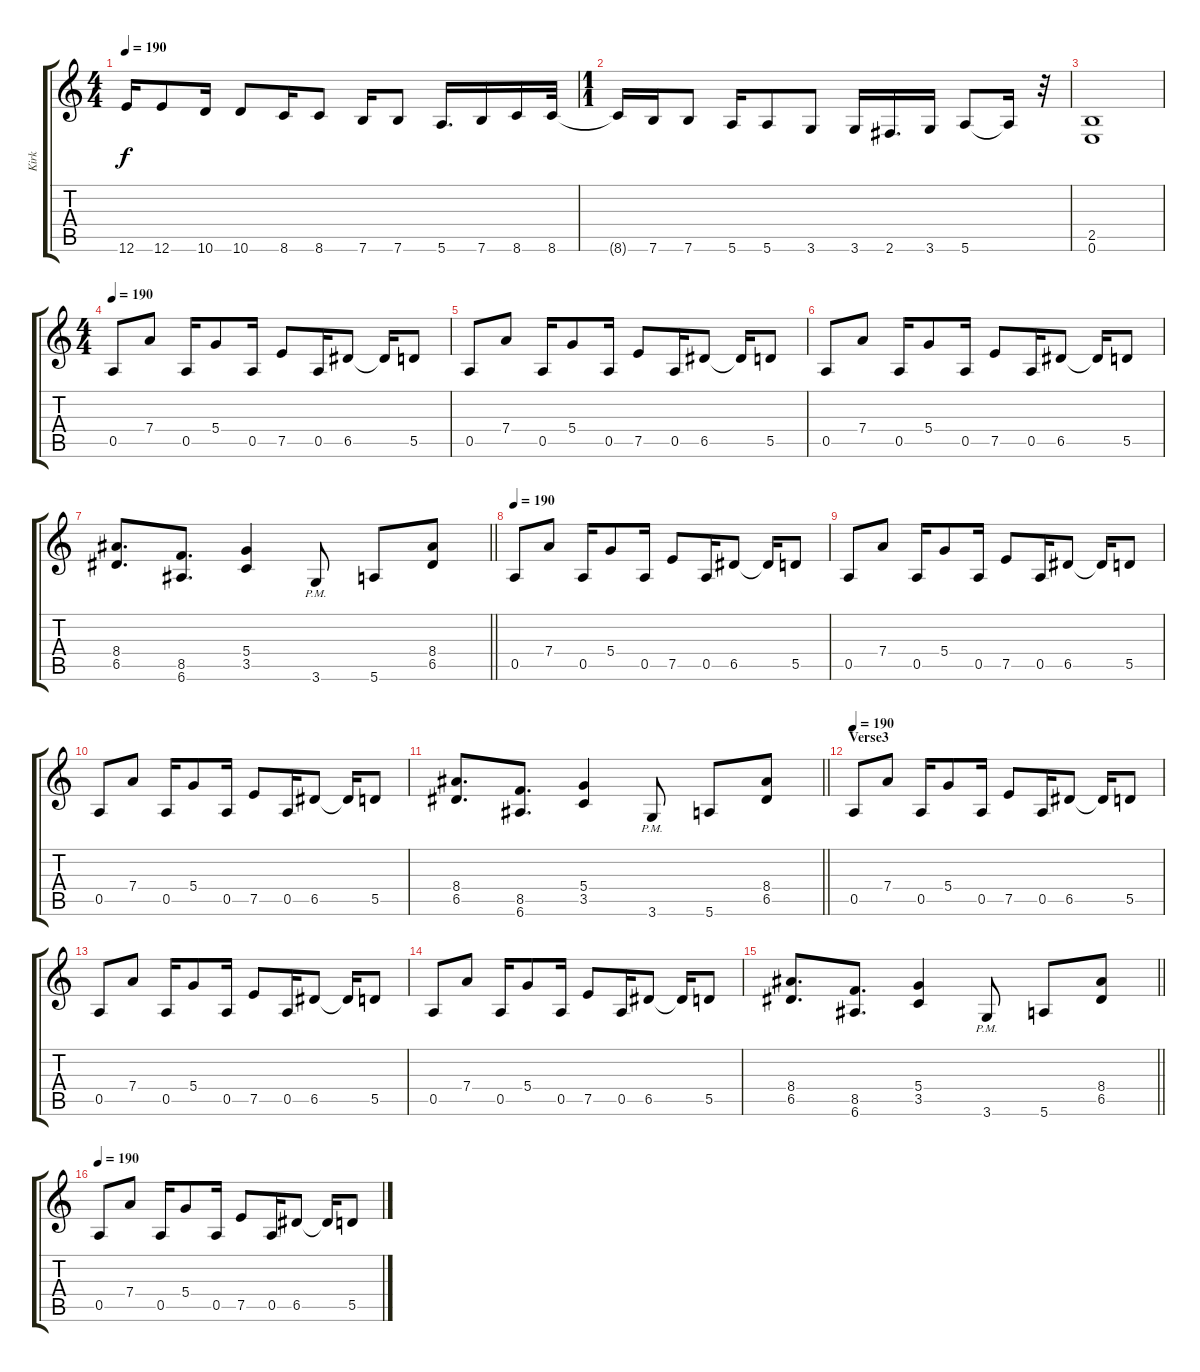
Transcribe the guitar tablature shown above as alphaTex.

\track ("Kirk" "Kirk") {instrument distortionguitar}
\staff {score tabs}
\tuning (E4 B3 G3 D3 A2 E2) {hide}
\ts (4 4)
\tempo 190
\clef g2
\ks c
12.6.16{dy f} 12.6.8 10.6.16 10.6.8 8.6.16 8.6.8 7.6.16 7.6.8 5.6.16{d} 7.6.16 8.6.16 8.6.32 |
\ts (1 1)
8.6{t}.16 7.6.16 7.6.8 5.6.16 5.6.8 3.6.8 3.6.16 2.6.16{d} 3.6.16 5.6.8 5.6{t}.16 r.32 |
(2.5 0.6).1 |
\ts (4 4)
\tempo 190
0.5.8 7.4.8 0.5.16 5.4.8 0.5.16 7.5.8 0.5.16 6.5.8 6.5{t}.16 5.5.8 |
0.5.8 7.4.8 0.5.16 5.4.8 0.5.16 7.5.8 0.5.16 6.5.8 6.5{t}.16 5.5.8 |
0.5.8 7.4.8 0.5.16 5.4.8 0.5.16 7.5.8 0.5.16 6.5.8 6.5{t}.16 5.5.8 |
\barLineRight lightlight
(8.4 6.5).8{d} (8.5 6.6).8{d} (5.4 3.5).4 3.6{pm}.8 5.6.8 (8.4 6.5).8 |
\tempo 190
0.5.8 7.4.8 0.5.16 5.4.8 0.5.16 7.5.8 0.5.16 6.5.8 6.5{t}.16 5.5.8 |
0.5.8 7.4.8 0.5.16 5.4.8 0.5.16 7.5.8 0.5.16 6.5.8 6.5{t}.16 5.5.8 |
0.5.8 7.4.8 0.5.16 5.4.8 0.5.16 7.5.8 0.5.16 6.5.8 6.5{t}.16 5.5.8 |
\barLineRight lightlight
(8.4 6.5).8{d} (8.5 6.6).8{d} (5.4 3.5).4 3.6{pm}.8 5.6.8 (8.4 6.5).8 |
\section ("" "Verse3")
\tempo 190
0.5.8 7.4.8 0.5.16 5.4.8 0.5.16 7.5.8 0.5.16 6.5.8 6.5{t}.16 5.5.8 |
0.5.8 7.4.8 0.5.16 5.4.8 0.5.16 7.5.8 0.5.16 6.5.8 6.5{t}.16 5.5.8 |
0.5.8 7.4.8 0.5.16 5.4.8 0.5.16 7.5.8 0.5.16 6.5.8 6.5{t}.16 5.5.8 |
\barLineRight lightlight
(8.4 6.5).8{d} (8.5 6.6).8{d} (5.4 3.5).4 3.6{pm}.8 5.6.8 (8.4 6.5).8 |
\tempo 190
0.5.8 7.4.8 0.5.16 5.4.8 0.5.16 7.5.8 0.5.16 6.5.8 6.5{t}.16 5.5.8
